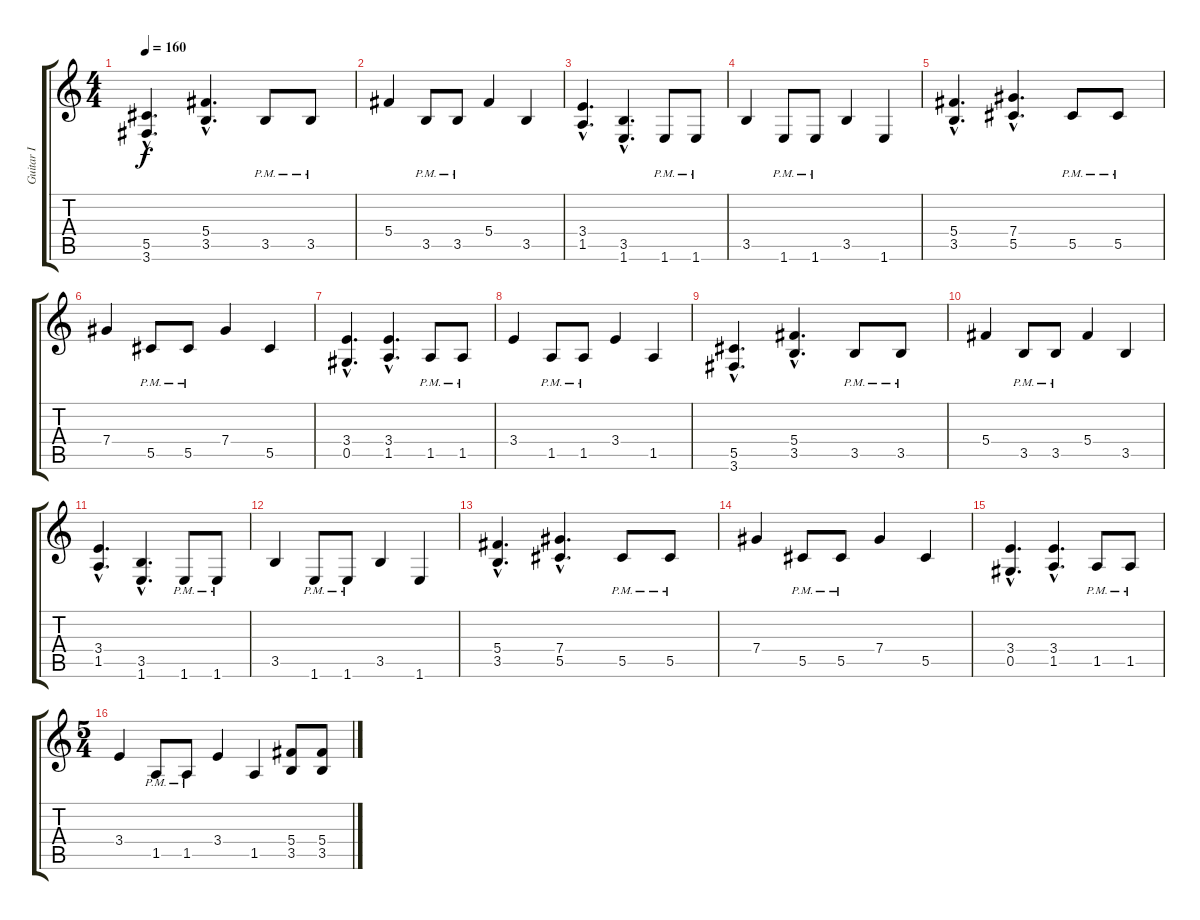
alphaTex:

\track ("Guitar I" "Guitar I") {instrument distortionguitar}
\staff {score tabs}
\tuning (Eb4 Bb3 Gb3 Db3 Ab2 Eb2) {hide}
\ts (4 4)
\tempo 160
\clef g2
\ks c
(5.5{hac} 3.6{hac}).4{d dy f} (5.4{hac} 3.5{hac}).4{d} 3.5{pm}.8 3.5{pm}.8 |
5.4.4 3.5{pm}.8 3.5{pm}.8 5.4.4 3.5.4 |
(3.4{hac} 1.5{hac}).4{d} (3.5{hac} 1.6{hac}).4{d} 1.6{pm}.8 1.6{pm}.8 |
3.5.4 1.6{pm}.8 1.6{pm}.8 3.5.4 1.6.4 |
(5.4{hac} 3.5{hac}).4{d} (7.4{hac} 5.5{hac}).4{d} 5.5{pm}.8 5.5{pm}.8 |
7.4.4 5.5{pm}.8 5.5{pm}.8 7.4.4 5.5.4 |
(3.4{hac} 0.5{hac}).4{d} (3.4{hac} 1.5{hac}).4{d} 1.5{pm}.8 1.5{pm}.8 |
3.4.4 1.5{pm}.8 1.5{pm}.8 3.4.4 1.5.4 |
(5.5{hac} 3.6{hac}).4{d} (5.4{hac} 3.5{hac}).4{d} 3.5{pm}.8 3.5{pm}.8 |
5.4.4 3.5{pm}.8 3.5{pm}.8 5.4.4 3.5.4 |
(3.4{hac} 1.5{hac}).4{d} (3.5{hac} 1.6{hac}).4{d} 1.6{pm}.8 1.6{pm}.8 |
3.5.4 1.6{pm}.8 1.6{pm}.8 3.5.4 1.6.4 |
(5.4{hac} 3.5{hac}).4{d} (7.4{hac} 5.5{hac}).4{d} 5.5{pm}.8 5.5{pm}.8 |
7.4.4 5.5{pm}.8 5.5{pm}.8 7.4.4 5.5.4 |
(3.4{hac} 0.5{hac}).4{d} (3.4{hac} 1.5{hac}).4{d} 1.5{pm}.8 1.5{pm}.8 |
\ts (5 4)
3.4.4 1.5{pm}.8 1.5{pm}.8 3.4.4 1.5.4 (5.4 3.5).8 (5.4 3.5).8
